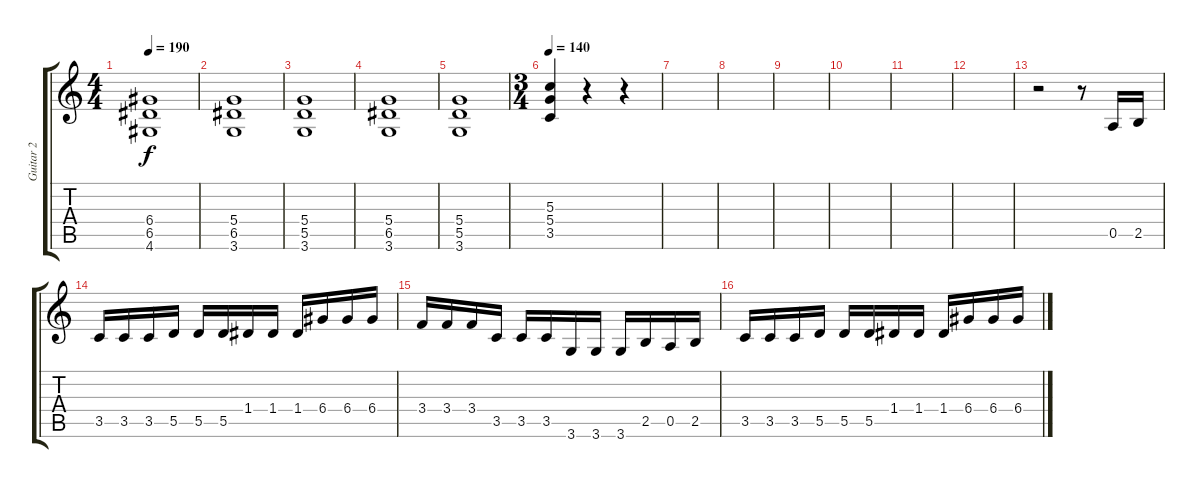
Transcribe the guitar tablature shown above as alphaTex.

\track ("Guitar 2" "Guitar 2") {instrument distortionguitar}
\staff {score tabs}
\tuning (E4 B3 G3 D3 A2 E2) {hide}
\ts (4 4)
\tempo 190
\clef g2
\ks c
(6.4{t} 6.5{t} 4.6{t}).1{dy f} |
(5.4 6.5 3.6).1 |
(5.4 5.5 3.6).1 |
(5.4 6.5 3.6).1 |
(5.4 5.5 3.6).1 |
\ts (3 4)
\tempo 140
(5.3 5.4 3.5).4 r.4 r.4 |
|
|
|
|
|
|
r.2 r.8 0.5.16 2.5.16 |
3.5.16 3.5.16 3.5.16 5.5.16 5.5.16 5.5.16 1.4.16 1.4.16 1.4.16 6.4.16 6.4.16 6.4.16 |
3.4.16 3.4.16 3.4.16 3.5.16 3.5.16 3.5.16 3.6.16 3.6.16 3.6.16 2.5.16 0.5.16 2.5.16 |
3.5.16 3.5.16 3.5.16 5.5.16 5.5.16 5.5.16 1.4.16 1.4.16 1.4.16 6.4.16 6.4.16 6.4.16
